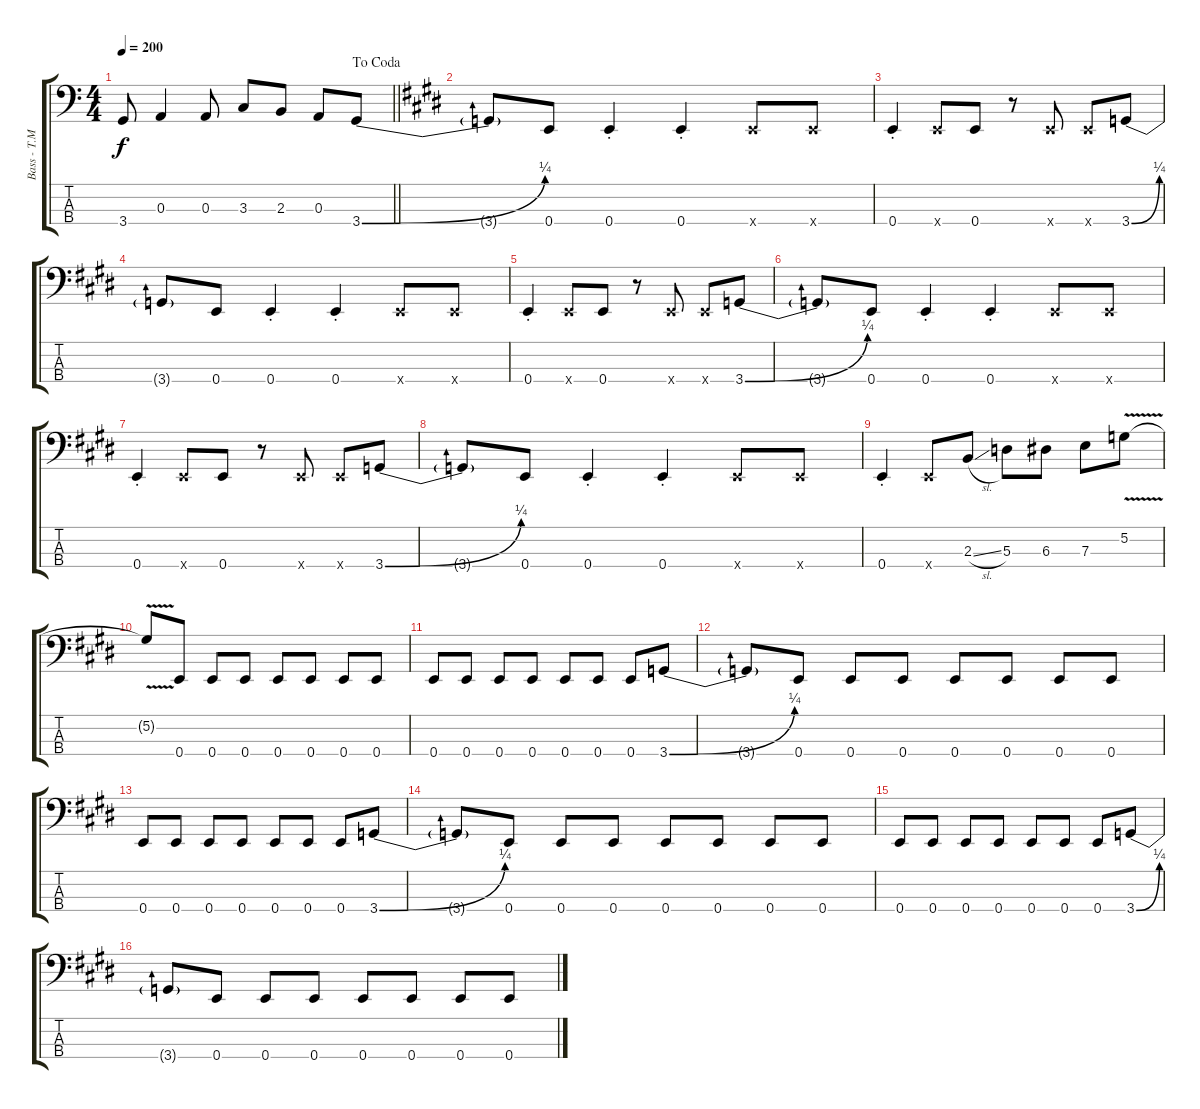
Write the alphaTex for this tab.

\track ("Bass - T.M. Stevens" "Bass - T.M") {instrument electricbassfinger}
\staff {score tabs}
\tuning (G2 D2 A1 E1) {hide}
\ts (4 4)
\jump dacoda
\tempo 200
\clef f4
\barLineRight lightlight
\ks c
3.4{t}.8{dy f} 0.3.4 0.3.8 3.3.8 2.3.8 0.3.8 3.4{be (bend 0 0 60 1)}.8 |
\ks e
3.4{t}.8 0.4.8 0.4{st}.4 0.4{st}.4 0.4{x}.8 0.4{x}.8 |
\ks c#minor
0.4{st}.4 0.4{x}.8 0.4.8 r.8 0.4{x}.8 0.4{x}.8 3.4{be (bend 0 0 60 1)}.8 |
3.4{t}.8 0.4.8 0.4{st}.4 0.4{st}.4 0.4{x}.8 0.4{x}.8 |
0.4{st}.4 0.4{x}.8 0.4.8 r.8 0.4{x}.8 0.4{x}.8 3.4{be (bend 0 0 60 1)}.8 |
\ks e
3.4{t}.8 0.4.8 0.4{st}.4 0.4{st}.4 0.4{x}.8 0.4{x}.8 |
\ks c#minor
0.4{st}.4 0.4{x}.8 0.4.8 r.8 0.4{x}.8 0.4{x}.8 3.4{be (bend 0 0 60 1)}.8 |
3.4{t}.8 0.4.8 0.4{st}.4 0.4{st}.4 0.4{x}.8 0.4{x}.8 |
0.4{st}.4 0.4{x}.8 2.3{sl}.8 5.3.8 6.3.8 7.3.8 5.2{v}.8 |
\ks e
5.2{v t}.8 0.4.8 0.4.8 0.4.8 0.4.8 0.4.8 0.4.8 0.4.8 |
\ks c#minor
0.4.8 0.4.8 0.4.8 0.4.8 0.4.8 0.4.8 0.4.8 3.4{be (bend 0 0 60 1)}.8 |
3.4{t}.8 0.4.8 0.4.8 0.4.8 0.4.8 0.4.8 0.4.8 0.4.8 |
0.4.8 0.4.8 0.4.8 0.4.8 0.4.8 0.4.8 0.4.8 3.4{be (bend 0 0 60 1)}.8 |
\ks e
3.4{t}.8 0.4.8 0.4.8 0.4.8 0.4.8 0.4.8 0.4.8 0.4.8 |
\ks c#minor
0.4.8 0.4.8 0.4.8 0.4.8 0.4.8 0.4.8 0.4.8 3.4{be (bend 0 0 60 1)}.8 |
3.4{t}.8 0.4.8 0.4.8 0.4.8 0.4.8 0.4.8 0.4.8 0.4.8
